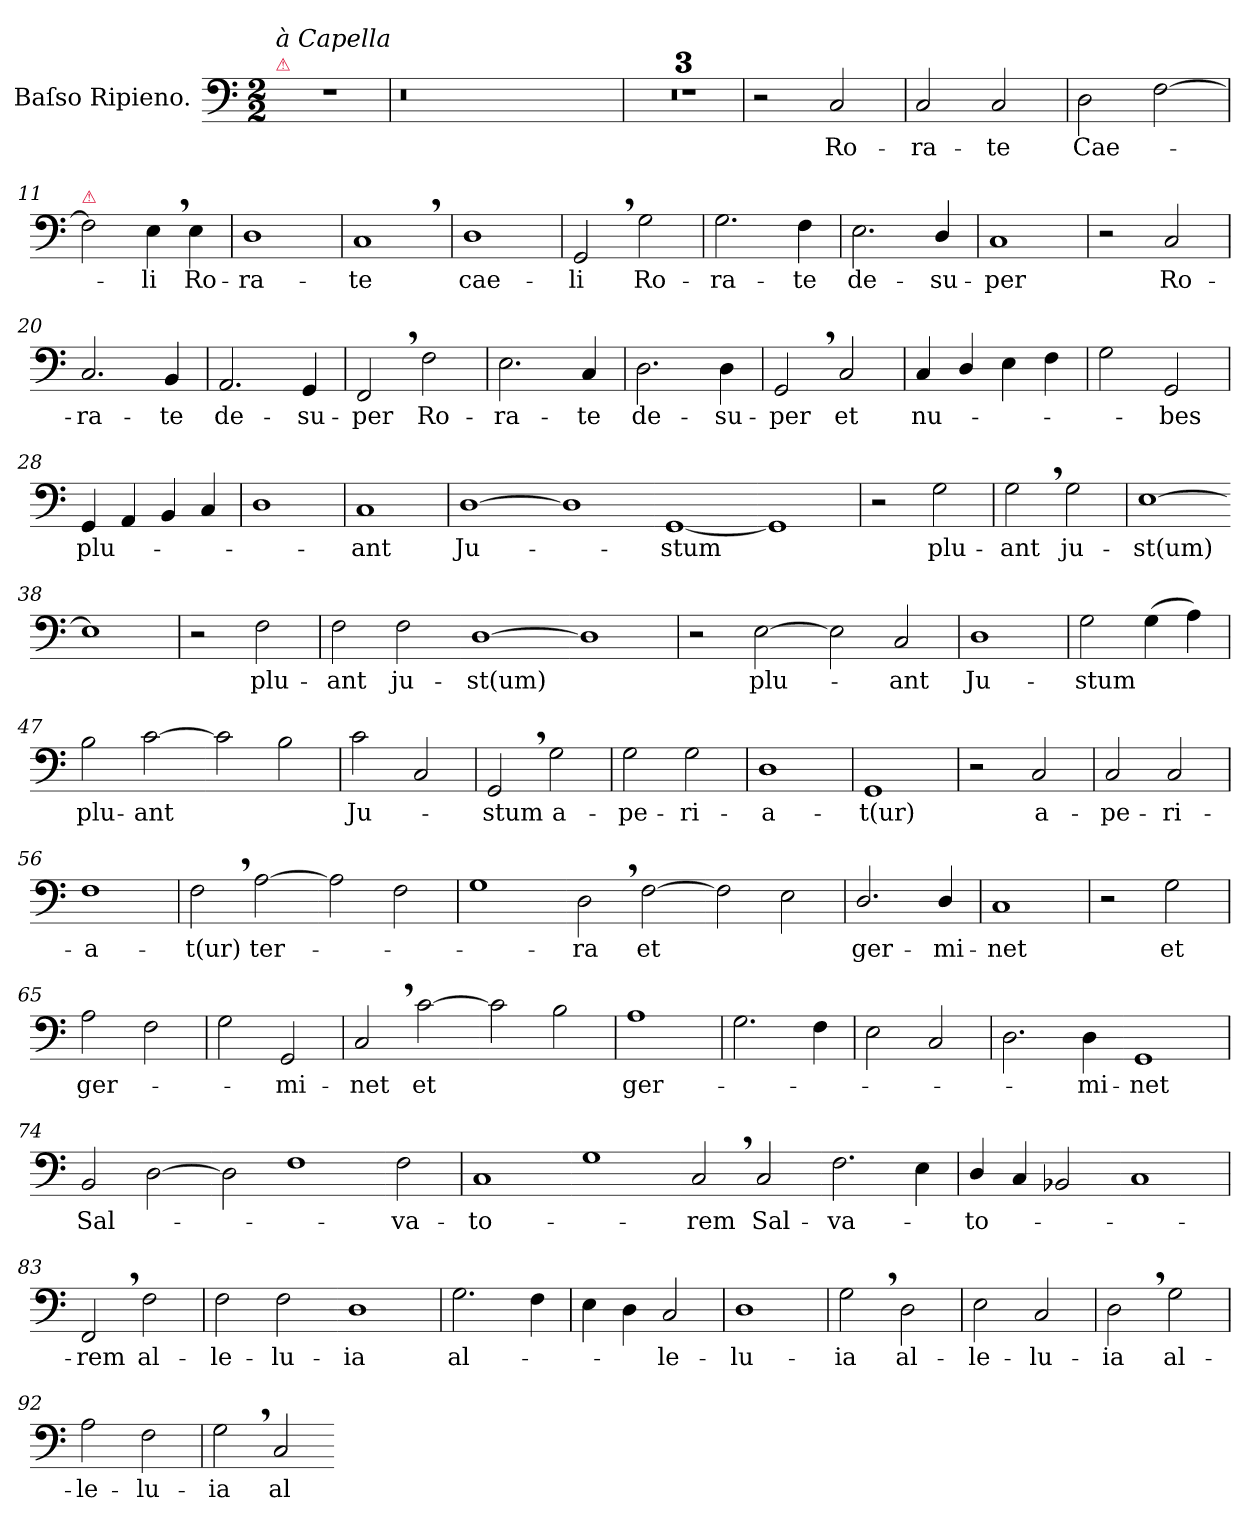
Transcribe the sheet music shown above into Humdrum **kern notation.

**kern	**text
*part1	*part1
*staff1	*staff1
*I"Baſso Ripieno.	*
*clefF4	*
*k[]	*
*M2/2	*
=1	=1
!LO:TX:a:color=crimson:t=⚠	!
!LO:TX:a:i:t=à Capella	!
1r	.
=2	=2
0.r	.
=5	=5
1r	.
=6	=6
1r	.
=7	=7
1r	.
=8	=8
2r	.
2C/	Ro-
=9	=9
2C/	-ra-
2C/	-te
=10	=10
2D\	Cae-
[2F\	.
=11	=11
!LO:TX:a:color=crimson:t=⚠	!
2F\]	.
4E,\	-li
4E\	Ro-
=12	=12
1D\	-ra-
=13	=13
1C,/	-te
=14	=14
1D\	cae-
=15	=15
2GG,/	-li
2G\	Ro-
=16	=16
2.G\	-ra-
4F\	-te
=17	=17
2.E\	de-
4D/	-su-
=18	=18
1C/	-per
=19	=19
2r	.
!	!LO:LY:i
2C/	Ro-
=20	=20
!	!LO:LY:i
2.C/	-ra-
!	!LO:LY:i
4BB/	-te
=21	=21
!	!LO:LY:i
2.AA/	de-
!	!LO:LY:i
4GG/	-su-
=22	=22
!	!LO:LY:i
2FF,/	-per
2F\	Ro-
=23	=23
2.E\	-ra-
4C/	-te
=24	=24
2.D\	de-
4D\	-su-
=25	=25
2GG,/	-per
2C/	et
=26	=26
4C/	nu-
4D/	.
4E\	.
4F\	.
=27	=27
2G\	.
2GG/	-bes
=28	=28
4GG/	plu-
4AA/	.
4BB/	.
4C/	.
=29	=29
1D\	.
=30	=30
1C/	-ant
=31	=31
[1D\	Ju-
=32-	=32-
1D\]	.
=33-	=33-
[1GG/	-stum
=34-	=34-
1GG/]	.
=35	=35
2r	.
2G\	plu-
=36	=36
2G,\	-ant
2G\	ju-
=37	=37
[1E\	-st(um)
=38-	=38-
1E\]	.
=39	=39
2r	.
!	!LO:LY:i
2F\	plu-
=40	=40
!	!LO:LY:i
2F\	-ant
!	!LO:LY:i
2F\	ju-
=41-	=41-
!	!LO:LY:i
[1D\	-st(um)
=42-	=42-
1D\]	.
=43	=43
2r	.
[2E\	plu-
=44-	=44-
2E\]	.
2C/	-ant
=45	=45
1D\	Ju-
=46	=46
2G\	-stum
(4G\	.
4A\)	.
=47	=47
2B\	plu-
[2c\	-ant
=48-	=48-
2c\]	.
2B\	.
=49	=49
2c\	Ju-
2C/	.
=50	=50
2GG,/	-stum
2G\	a-
=51	=51
2G\	-pe-
2G\	-ri-
=52	=52
1D\	-a-
=53	=53
1GG/	-t(ur)
=54	=54
2r	.
!	!LO:LY:i
2C/	a-
=55	=55
!	!LO:LY:i
2C/	-pe-
!	!LO:LY:i
2C/	-ri-
=56	=56
!	!LO:LY:i
1F\	-a-
=57	=57
!	!LO:LY:i
2F,\	-t(ur)
[2A\	ter-
=58-	=58-
2A\]	.
2F\	.
=59	=59
1G\	.
=60-	=60-
2D,\	-ra
[2F\	et
=61-	=61-
2F\]	.
2E\	.
=62	=62
2.D/	ger-
4D/	-mi-
=63	=63
1C/	-net
=64	=64
2r	.
2G\	et
=65	=65
2A\	ger-
2F\	.
=66	=66
2G\	.
2GG/	-mi-
=67	=67
2C,/	-net
[2c\	et
=68-	=68-
2c\]	.
2B\	.
=69	=69
1A\	ger-
=70	=70
2.G\	.
4F\	.
=71	=71
2E\	.
2C/	.
=72	=72
2.D\	.
4D\	-mi-
=73-	=73-
1GG/	-net
=74	=74
2BB/	Sal-
[2D\	.
=75-	=75-
2D\]	.
1F\	.
=76-	=76-
2F\	-va-
=77	=77
1C/	-to-
=78-	=78-
1G\	.
=79-	=79-
2C,/	-rem
2C/	Sal-
=80-	=80-
2.F\	-va-
4E\	.
=81	=81
4D/	-to-
4C/	.
2BB-X/	.
=82-	=82-
1C/	.
=83	=83
2FF,/	-rem
2F\	al-
=84	=84
2F\	-le-
2F\	-lu-
=85-	=85-
1D\	-ia
=86	=86
2.G\	al-
4F\	.
=87	=87
4E\	.
4D\	.
2C/	-le-
=88	=88
1D\	-lu-
=89	=89
2G,\	-ia
!	!LO:LY:i
2D\	al-
=90	=90
!	!LO:LY:i
2E\	-le-
!	!LO:LY:i
2C/	-lu-
=91	=91
!	!LO:LY:i
2D,\	-ia
2G\	al-
=92	=92
2A\	-le-
2F\	-lu-
=93	=93
2G,\	-ia
!	!LO:LY:i
2C/	al-
=-	=-
*-	*-
